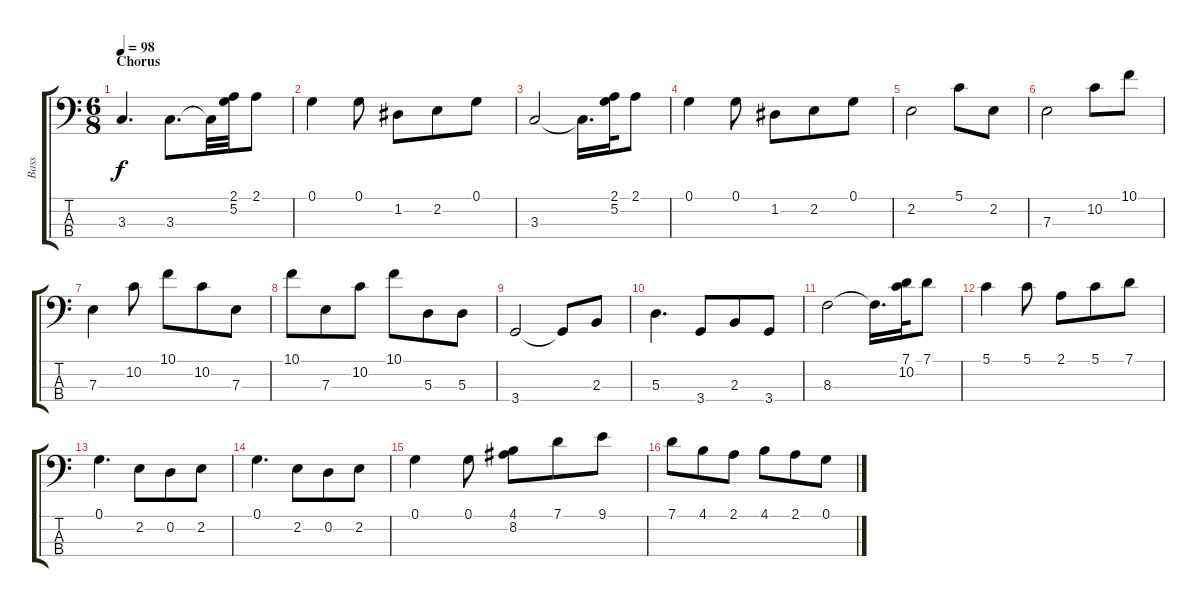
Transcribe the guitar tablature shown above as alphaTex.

\track ("Bass" "Bass") {instrument electricbassfinger}
\staff {score tabs}
\tuning (G2 D2 A1 E1) {hide}
\ts (6 8)
\section ("" "Chorus")
\tempo 98
\clef f4
\ks c
3.3.4{d dy f} 3.3.8{d} 3.3{t}.32 (2.1 5.2).32 2.1.8 |
0.1.4 0.1.8 1.2.8 2.2.8 0.1.8 |
3.3.2 3.3{t}.16{d} (2.1 5.2).32 2.1.8 |
0.1.4 0.1.8 1.2.8 2.2.8 0.1.8 |
2.2.2 5.1.8 2.2.8 |
7.3.2 10.2.8 10.1.8 |
7.3.4 10.2.8 10.1.8 10.2.8 7.3.8 |
10.1.8 7.3.8 10.2.8 10.1.8 5.3.8 5.3.8 |
3.4.2 3.4{t}.8 2.3.8 |
5.3.4{d} 3.4.8 2.3.8 3.4.8 |
8.3.2 8.3{t}.16{d} (7.1 10.2).32 7.1.8 |
5.1.4 5.1.8 2.1.8 5.1.8 7.1.8 |
0.1.4{d} 2.2.8 0.2.8 2.2.8 |
0.1.4{d} 2.2.8 0.2.8 2.2.8 |
0.1.4 0.1.8 (4.1 8.2).8 7.1.8 9.1.8 |
7.1.8 4.1.8 2.1.8 4.1.8 2.1.8 0.1.8
